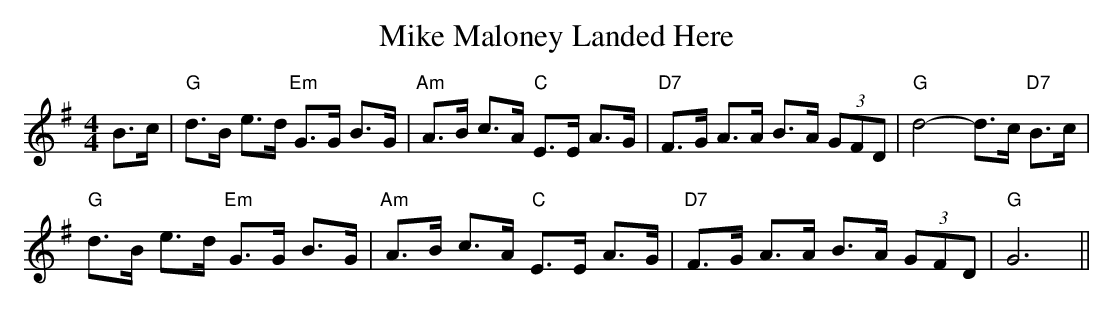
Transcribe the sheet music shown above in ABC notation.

X:1
T:Mike Maloney Landed Here
M:4/4
L:1/8
K:G
B>c|"G"d>B e>d "Em"G>G B>G|"Am"A>B c>A "C"E>E A>G|"D7"F>G A>A B>A (3GFD|"G"d4-d>c "D7"B>c|
"G"d>B e>d "Em"G>G B>G|"Am"A>B c>A "C"E>E A>G|"D7"F>G A>A B>A (3GFD|"G"G6||
